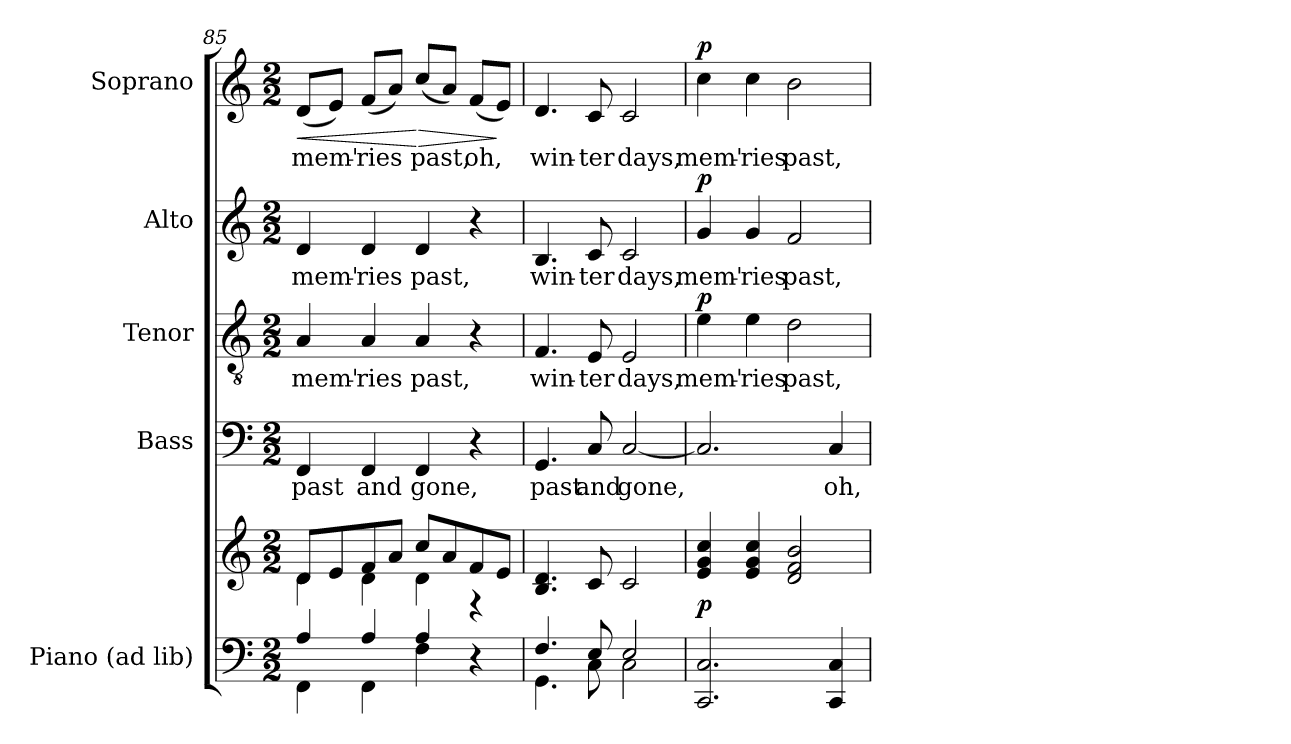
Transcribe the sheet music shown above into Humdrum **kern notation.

**kern	**kern	**dynam	**kern	**text	**kern	**text	**dynam	**kern	**text	**dynam	**kern	**text	**dynam
*part5	*part5	*part5	*part4	*part4	*part3	*part3	*part3	*part2	*part2	*part2	*part1	*part1	*part1
*staff6	*staff5	*staff5/6	*staff4	*staff4	*staff3	*staff3	*staff3	*staff2	*staff2	*staff2	*staff1	*staff1	*staff1
*I"Piano (ad lib)	*	*	*I"Bass	*	*I"Tenor	*	*	*I"Alto	*	*	*I"Soprano	*	*
*I'Pno.	*	*	*I'B.	*	*I'T.	*	*	*I'A.	*	*	*I'S.	*	*
*clefF4	*clefG2	*	*clefF4	*	*clefGv2	*	*	*clefG2	*	*	*clefG2	*	*
*	*	*	*	*	*ITrd7c12	*	*	*	*	*	*	*	*
*k[]	*k[]	*	*k[]	*	*k[]	*	*	*k[]	*	*	*k[]	*	*
*C:	*C:	*	*C:	*	*C:	*	*	*C:	*	*	*C:	*	*
*M2/2	*M2/2	*	*M2/2	*	*M2/2	*	*	*M2/2	*	*	*M2/2	*	*
=85	=85	=85	=85	=85	=85	=85	=85	=85	=85	=85	=85	=85	=85
*^	*^	*	*	*	*	*	*	*	*	*	*	*	*
!	!	!	!	!	!	!LO:LY:b:color=#000000	!	!	!	!	!	!	!	!	!
!	!	!	!	!	!	!	!	!LO:LY:b:color=#000000	!	!	!	!	!	!	!
!	!	!	!	!	!	!	!	!	!	!	!LO:LY:b:color=#000000	!	!	!	!
!	!	!	!	!	!	!	!	!	!	!	!	!	!	!LO:LY:b:color=#000000	!LO:HP:b
4Ai/	4FFi\	8di/L	4di\	.	4FFi/	past	4AAi/	mem'-	.	4di/	mem'-	.	(8di/L	mem'-	<
.	.	8ei/	.	.	.	.	.	.	.	.	.	.	8ei/J)	.	.
!	!	!	!	!	!	!LO:LY:b:color=#000000	!	!	!	!	!	!	!	!	!
!	!	!	!	!	!	!	!	!LO:LY:b:color=#000000	!	!	!	!	!	!	!
!	!	!	!	!	!	!	!	!	!	!	!LO:LY:b:color=#000000	!	!	!	!
!	!	!	!	!	!	!	!	!	!	!	!	!	!	!LO:LY:b:color=#000000	!
4Ai/	4FFi\	8fi/	4di\	.	4FFi/	and	4AAi/	-ries	.	4di/	-ries	.	(8fi/L	-ries	.
.	.	8ai/J	.	.	.	.	.	.	.	.	.	.	8ai/J)	.	.
!	!	!	!	!	!	!LO:LY:b:color=#000000	!	!	!	!	!	!	!	!	!
!	!	!	!	!	!	!	!	!LO:LY:b:color=#000000	!	!	!	!	!	!	!
!	!	!	!	!	!	!	!	!	!	!	!LO:LY:b:color=#000000	!	!	!	!
!	!	!	!	!	!	!	!	!	!	!	!	!	!	!LO:LY:b:color=#000000	!LO:HP:n=1:b
4Ai/	4Fi\	8cci/L	4di\	.	4FFi/	gone,	4AAi/	past,	.	4di/	past,	.	(8cci/L	past,	[ >
.	.	8ai/	.	.	.	.	.	.	.	.	.	.	8ai/J)	.	.
!	!	!	!	!	!	!	!	!	!	!	!	!	!	!LO:LY:b:color=#000000	!
4r	4ryy	8fi/	4r	.	4r	.	4r	.	.	4r	.	.	(8fi/L	oh,	.
.	.	8ei/J	.	.	.	.	.	.	.	.	.	.	8ei/J)	.	]
*	*	*v	*v	*	*	*	*	*	*	*	*	*	*	*	*
=86	=86	=86	=86	=86	=86	=86	=86	=86	=86	=86	=86	=86	=86	=86
!	!	!	!	!	!LO:LY:b:color=#000000	!	!	!	!	!	!	!	!	!
!	!	!	!	!	!	!	!LO:LY:b:color=#000000	!	!	!	!	!	!	!
!	!	!	!	!	!	!	!	!	!	!LO:LY:b:color=#000000	!	!	!	!
!	!	!	!	!	!	!	!	!	!	!	!	!	!LO:LY:b:color=#000000	!
4.Fi/	4.GGi\	4.Bi/ 4.di	.	4.GGi/	past	4.FFi/	win-	.	4.Bi/	win-	.	4.di/	win-	.
!	!	!	!	!	!LO:LY:b:color=#000000	!	!	!	!	!	!	!	!	!
!	!	!	!	!	!	!	!LO:LY:b:color=#000000	!	!	!	!	!	!	!
!	!	!	!	!	!	!	!	!	!	!LO:LY:b:color=#000000	!	!	!	!
!	!	!	!	!	!	!	!	!	!	!	!	!	!LO:LY:b:color=#000000	!
8Ei/	8Ci\	8ci/	.	8Ci/	and	8EEi/	-ter	.	8ci/	-ter	.	8ci/	-ter	.
!	!	!	!	!	!LO:LY:b:color=#000000	!	!	!	!	!	!	!	!	!
!	!	!	!	!	!	!	!LO:LY:b:color=#000000	!	!	!	!	!	!	!
!	!	!	!	!	!	!	!	!	!	!LO:LY:b:color=#000000	!	!	!	!
!	!	!	!	!	!	!	!	!	!	!	!	!	!LO:LY:b:color=#000000	!
2Ei/	2Ci\	2ci/	.	[2Ci/	gone,	2EEi/	days,	.	2ci/	days,	.	2ci/	days,	.
*v	*v	*	*	*	*	*	*	*	*	*	*	*	*	*
!!LO:LB:g=z
=87	=87	=87	=87	=87	=87	=87	=87	=87	=87	=87	=87	=87	=87
*^	*	*	*	*	*	*	*	*	*	*	*	*	*
!	!	!	!	!	!	!	!LO:LY:b:color=#000000	!	!	!	!	!	!	!
*v	*v	*	*	*	*	*	*	*	*	*	*	*	*	*
*^	*	*	*	*	*	*	*	*	*	*	*	*	*
!	!	!	!	!	!	!	!	!	!	!LO:LY:b:color=#000000	!	!	!	!
*v	*v	*	*	*	*	*	*	*	*	*	*	*	*	*
*^	*	*	*	*	*	*	*	*	*	*	*	*	*
!	!	!	!	!	!	!	!	!	!	!	!	!	!LO:LY:b:color=#000000	!
*v	*v	*	*	*	*	*	*	*	*	*	*	*	*	*
2.CCi/ 2.Ci	4ei/ 4gi 4cci	p	2.Ci/]	.	4Ei\	mem'-	p	4gi/	mem'-	p	4cci\	mem'-	p
!	!	!	!	!	!	!LO:LY:b:color=#000000	!	!	!	!	!	!	!
!	!	!	!	!	!	!	!	!	!LO:LY:b:color=#000000	!	!	!	!
!	!	!	!	!	!	!	!	!	!	!	!	!LO:LY:b:color=#000000	!
.	4ei/ 4gi 4cci	.	.	.	4Ei\	-ries	.	4gi/	-ries	.	4cci\	-ries	.
!	!	!	!	!	!	!LO:LY:b:color=#000000	!	!	!	!	!	!	!
!	!	!	!	!	!	!	!	!	!LO:LY:b:color=#000000	!	!	!	!
!	!	!	!	!	!	!	!	!	!	!	!	!LO:LY:b:color=#000000	!
.	2di/ 2fi 2bi	.	.	.	2Di\	past,	.	2fi/	past,	.	2bi\	past,	.
!	!	!	!	!LO:LY:b:color=#000000	!	!	!	!	!	!	!	!	!
4CCi/ 4Ci	.	.	4Ci/	oh,	.	.	.	.	.	.	.	.	.
=	=	=	=	=	=	=	=	=	=	=	=	=	=
*-	*-	*-	*-	*-	*-	*-	*-	*-	*-	*-	*-	*-	*-
